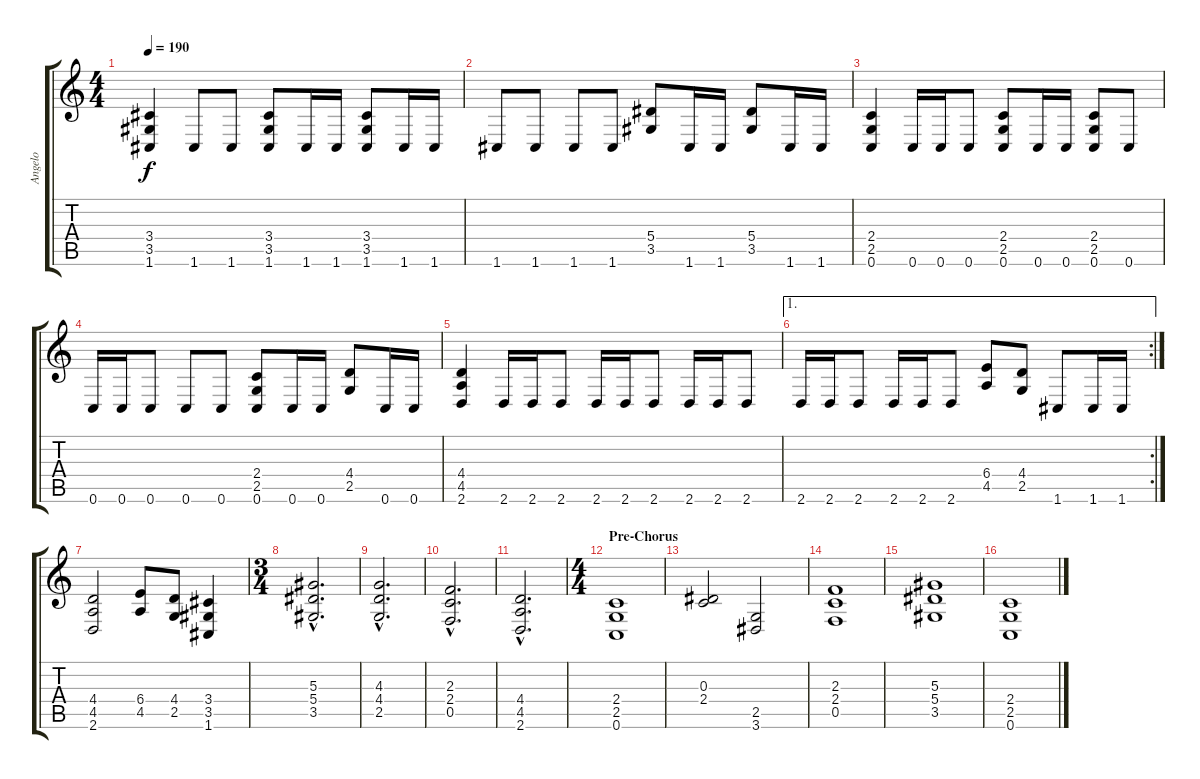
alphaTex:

\track ("Angelo" "Angelo") {instrument distortionguitar}
\staff {score tabs}
\tuning (C4 G3 Eb3 Bb2 F2 C2) {hide}
\ts (4 4)
\tempo 190
\clef g2
\ks c
(3.4 3.5 1.6).4{dy f} 1.6.8 1.6.8 (3.4 3.5 1.6).8 1.6.16 1.6.16 (3.4 3.5 1.6).8 1.6.16 1.6.16 |
1.6.8 1.6.8 1.6.8 1.6.8 (5.4 3.5).8 1.6.16 1.6.16 (5.4 3.5).8 1.6.16 1.6.16 |
(2.4 2.5 0.6).4 0.6.16 0.6.16 0.6.8 (2.4 2.5 0.6).8 0.6.16 0.6.16 (2.4 2.5 0.6).8 0.6.8 |
0.6.16 0.6.16 0.6.8 0.6.8 0.6.8 (2.4 2.5 0.6).8 0.6.16 0.6.16 (4.4 2.5).8 0.6.16 0.6.16 |
(4.4 4.5 2.6).4 2.6.16 2.6.16 2.6.8 2.6.16 2.6.16 2.6.8 2.6.16 2.6.16 2.6.8 |
\ae 1
\rc 2
2.6.16 2.6.16 2.6.8 2.6.16 2.6.16 2.6.8 (6.4 4.5).8 (4.4 2.5).8 1.6.8 1.6.16 1.6.16 |
(4.4 4.5 2.6).2 (6.4 4.5).8 (4.4 2.5).8 (3.4 3.5 1.6).4 |
\ts (3 4)
(5.3{hac} 5.4{hac} 3.5{hac}).2{d} |
(4.3{hac} 4.4{hac} 2.5{hac}).2{d} |
(2.3{hac} 2.4{hac} 0.5{hac}).2{d} |
(4.4{hac} 4.5{hac} 2.6{hac}).2{d} |
\ts (4 4)
\section ("" "Pre-Chorus")
(2.4 2.5 0.6).1 |
(0.3 2.4).2 (2.5 3.6).2 |
(2.3 2.4 0.5).1 |
(5.3 5.4 3.5).1 |
(2.4 2.5 0.6).1
